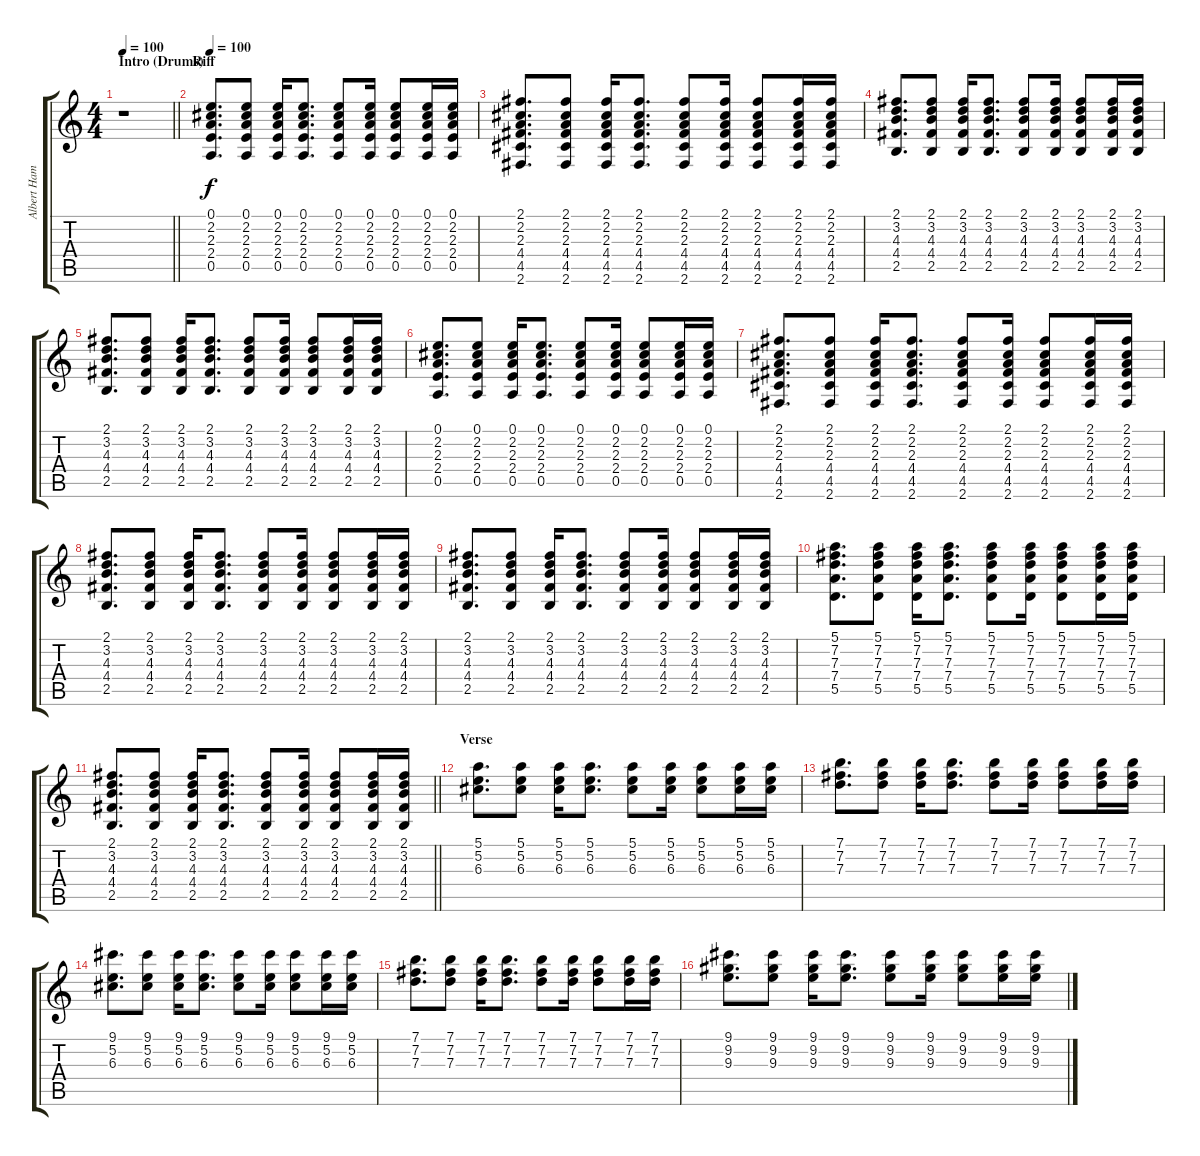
\track ("Albert Hammond Jr." "Albert Ham") {instrument distortionguitar}
\staff {score tabs}
\tuning (E4 B3 G3 D3 A2 E2) {hide}
\ts (4 4)
\section ("" "Intro (Drums)")
\tempo 100
\tempo 120
\tempo 100
\clef g2
\barLineRight lightlight
\ks c
r.1{dy f instrument distortionguitar} |
\section ("" "Riff")
\tempo 100
(0.1 2.2 2.3 2.4 0.5).8{d} (0.1 2.2 2.3 2.4 0.5).8 (0.1 2.2 2.3 2.4 0.5).16 (0.1 2.2 2.3 2.4 0.5).8{d} (0.1 2.2 2.3 2.4 0.5).8 (0.1 2.2 2.3 2.4 0.5).16 (0.1 2.2 2.3 2.4 0.5).8 (0.1 2.2 2.3 2.4 0.5).16 (0.1 2.2 2.3 2.4 0.5).16 |
(2.1 2.2 2.3 4.4 4.5 2.6).8{d} (2.1 2.2 2.3 4.4 4.5 2.6).8 (2.1 2.2 2.3 4.4 4.5 2.6).16 (2.1 2.2 2.3 4.4 4.5 2.6).8{d} (2.1 2.2 2.3 4.4 4.5 2.6).8 (2.1 2.2 2.3 4.4 4.5 2.6).16 (2.1 2.2 2.3 4.4 4.5 2.6).8 (2.1 2.2 2.3 4.4 4.5 2.6).16 (2.1 2.2 2.3 4.4 4.5 2.6).16 |
(2.1 3.2 4.3 4.4 2.5).8{d} (2.1 3.2 4.3 4.4 2.5).8 (2.1 3.2 4.3 4.4 2.5).16 (2.1 3.2 4.3 4.4 2.5).8{d} (2.1 3.2 4.3 4.4 2.5).8 (2.1 3.2 4.3 4.4 2.5).16 (2.1 3.2 4.3 4.4 2.5).8 (2.1 3.2 4.3 4.4 2.5).16 (2.1 3.2 4.3 4.4 2.5).16 |
(2.1 3.2 4.3 4.4 2.5).8{d} (2.1 3.2 4.3 4.4 2.5).8 (2.1 3.2 4.3 4.4 2.5).16 (2.1 3.2 4.3 4.4 2.5).8{d} (2.1 3.2 4.3 4.4 2.5).8 (2.1 3.2 4.3 4.4 2.5).16 (2.1 3.2 4.3 4.4 2.5).8 (2.1 3.2 4.3 4.4 2.5).16 (2.1 3.2 4.3 4.4 2.5).16 |
(0.1 2.2 2.3 2.4 0.5).8{d} (0.1 2.2 2.3 2.4 0.5).8 (0.1 2.2 2.3 2.4 0.5).16 (0.1 2.2 2.3 2.4 0.5).8{d} (0.1 2.2 2.3 2.4 0.5).8 (0.1 2.2 2.3 2.4 0.5).16 (0.1 2.2 2.3 2.4 0.5).8 (0.1 2.2 2.3 2.4 0.5).16 (0.1 2.2 2.3 2.4 0.5).16 |
(2.1 2.2 2.3 4.4 4.5 2.6).8{d} (2.1 2.2 2.3 4.4 4.5 2.6).8 (2.1 2.2 2.3 4.4 4.5 2.6).16 (2.1 2.2 2.3 4.4 4.5 2.6).8{d} (2.1 2.2 2.3 4.4 4.5 2.6).8 (2.1 2.2 2.3 4.4 4.5 2.6).16 (2.1 2.2 2.3 4.4 4.5 2.6).8 (2.1 2.2 2.3 4.4 4.5 2.6).16 (2.1 2.2 2.3 4.4 4.5 2.6).16 |
(2.1 3.2 4.3 4.4 2.5).8{d} (2.1 3.2 4.3 4.4 2.5).8 (2.1 3.2 4.3 4.4 2.5).16 (2.1 3.2 4.3 4.4 2.5).8{d} (2.1 3.2 4.3 4.4 2.5).8 (2.1 3.2 4.3 4.4 2.5).16 (2.1 3.2 4.3 4.4 2.5).8 (2.1 3.2 4.3 4.4 2.5).16 (2.1 3.2 4.3 4.4 2.5).16 |
(2.1 3.2 4.3 4.4 2.5).8{d} (2.1 3.2 4.3 4.4 2.5).8 (2.1 3.2 4.3 4.4 2.5).16 (2.1 3.2 4.3 4.4 2.5).8{d} (2.1 3.2 4.3 4.4 2.5).8 (2.1 3.2 4.3 4.4 2.5).16 (2.1 3.2 4.3 4.4 2.5).8 (2.1 3.2 4.3 4.4 2.5).16 (2.1 3.2 4.3 4.4 2.5).16 |
(5.1 7.2 7.3 7.4 5.5).8{d} (5.1 7.2 7.3 7.4 5.5).8 (5.1 7.2 7.3 7.4 5.5).16 (5.1 7.2 7.3 7.4 5.5).8{d} (5.1 7.2 7.3 7.4 5.5).8 (5.1 7.2 7.3 7.4 5.5).16 (5.1 7.2 7.3 7.4 5.5).8 (5.1 7.2 7.3 7.4 5.5).16 (5.1 7.2 7.3 7.4 5.5).16 |
\barLineRight lightlight
(2.1 3.2 4.3 4.4 2.5).8{d} (2.1 3.2 4.3 4.4 2.5).8 (2.1 3.2 4.3 4.4 2.5).16 (2.1 3.2 4.3 4.4 2.5).8{d} (2.1 3.2 4.3 4.4 2.5).8 (2.1 3.2 4.3 4.4 2.5).16 (2.1 3.2 4.3 4.4 2.5).8 (2.1 3.2 4.3 4.4 2.5).16 (2.1 3.2 4.3 4.4 2.5).16 |
\section ("" "Verse")
(5.1 5.2 6.3).8{d instrument electricguitarjazz} (5.1 5.2 6.3).8 (5.1 5.2 6.3).16 (5.1 5.2 6.3).8{d} (5.1 5.2 6.3).8 (5.1 5.2 6.3).16 (5.1 5.2 6.3).8 (5.1 5.2 6.3).16 (5.1 5.2 6.3).16 |
(7.1 7.2 7.3).8{d instrument electricguitarjazz} (7.1 7.2 7.3).8 (7.1 7.2 7.3).16 (7.1 7.2 7.3).8{d} (7.1 7.2 7.3).8 (7.1 7.2 7.3).16 (7.1 7.2 7.3).8 (7.1 7.2 7.3).16 (7.1 7.2 7.3).16 |
(9.1 5.2 6.3).8{d instrument electricguitarjazz} (9.1 5.2 6.3).8 (9.1 5.2 6.3).16 (9.1 5.2 6.3).8{d} (9.1 5.2 6.3).8 (9.1 5.2 6.3).16 (9.1 5.2 6.3).8 (9.1 5.2 6.3).16 (9.1 5.2 6.3).16 |
(7.1 7.2 7.3).8{d instrument electricguitarjazz} (7.1 7.2 7.3).8 (7.1 7.2 7.3).16 (7.1 7.2 7.3).8{d} (7.1 7.2 7.3).8 (7.1 7.2 7.3).16 (7.1 7.2 7.3).8 (7.1 7.2 7.3).16 (7.1 7.2 7.3).16 |
(9.1 9.2 9.3).8{d instrument electricguitarjazz} (9.1 9.2 9.3).8 (9.1 9.2 9.3).16 (9.1 9.2 9.3).8{d} (9.1 9.2 9.3).8 (9.1 9.2 9.3).16 (9.1 9.2 9.3).8 (9.1 9.2 9.3).16 (9.1 9.2 9.3).16
